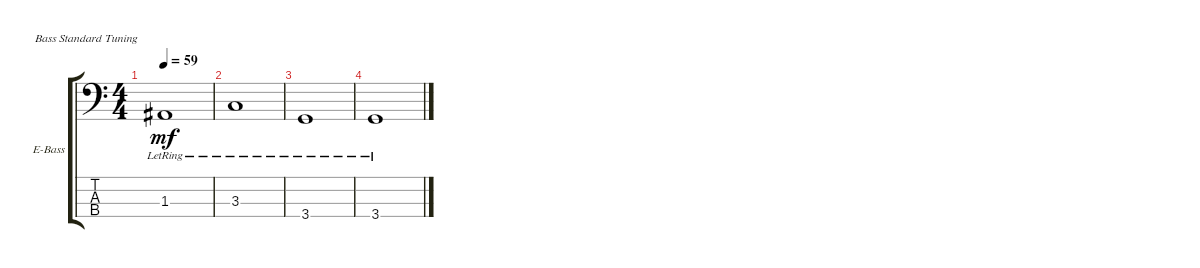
\defaultSystemsLayout 4
\bracketExtendMode groupsimilarinstruments
\firstSystemTrackNameOrientation horizontal
\otherSystemsTrackNameOrientation horizontal
\track ("Electric Bass" "E-Bass") {instrument electricbassfinger}
\staff {score tabs}
\tuning (G2 D2 A1 E1)
\ts (4 4)
\tempo 59
\clef f4
\ks c
1.3{lr}.1{dy mf} |
3.3{lr}.1 |
3.4{lr}.1 |
3.4{lr}.1
